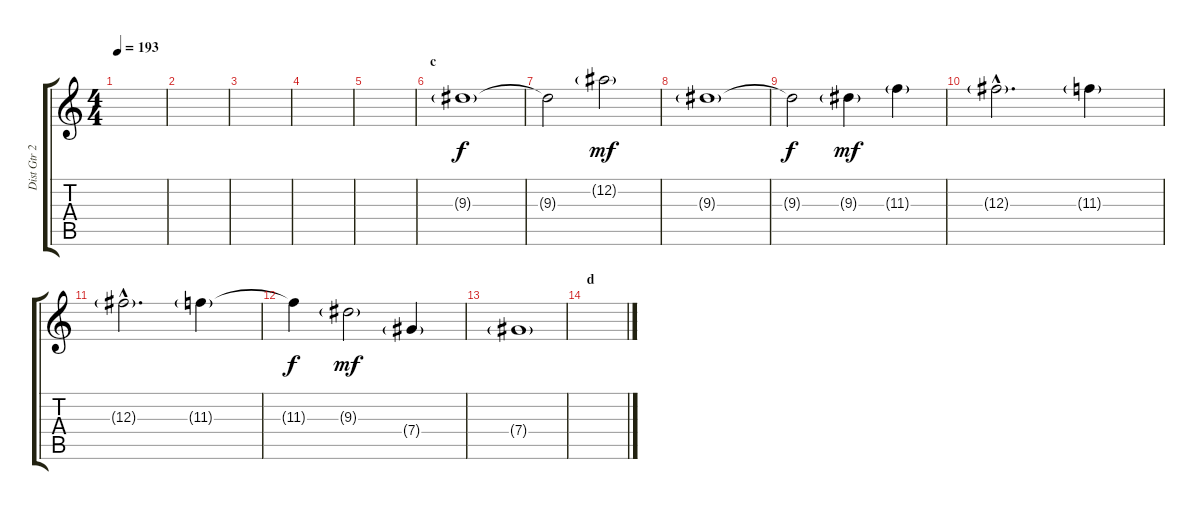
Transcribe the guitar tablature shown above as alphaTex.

\track ("Dist Gtr 2" "Dist Gtr 2") {instrument distortionguitar}
\staff {score tabs}
\tuning (Eb4 Bb3 Gb3 Db3 Ab2 Eb2) {hide}
\ts (4 4)
\tempo 193
\clef g2
\ks c
|
|
|
|
|
\section ("" "c")
9.3{g}.1 |
9.3{t}.2{dy f} 12.2{g}.2{dy mf} |
9.3{g}.1 |
9.3{t}.2{dy f} 9.3{g}.4{dy mf} 11.3{g}.4 |
12.3{g hac}.2{d} 11.3{g}.4 |
12.3{g hac}.2{d} 11.3{g}.4 |
11.3{t}.4{dy f} 9.3{g}.2{dy mf} 7.4{g}.4 |
7.4{g}.1 |
\section ("" "d")
